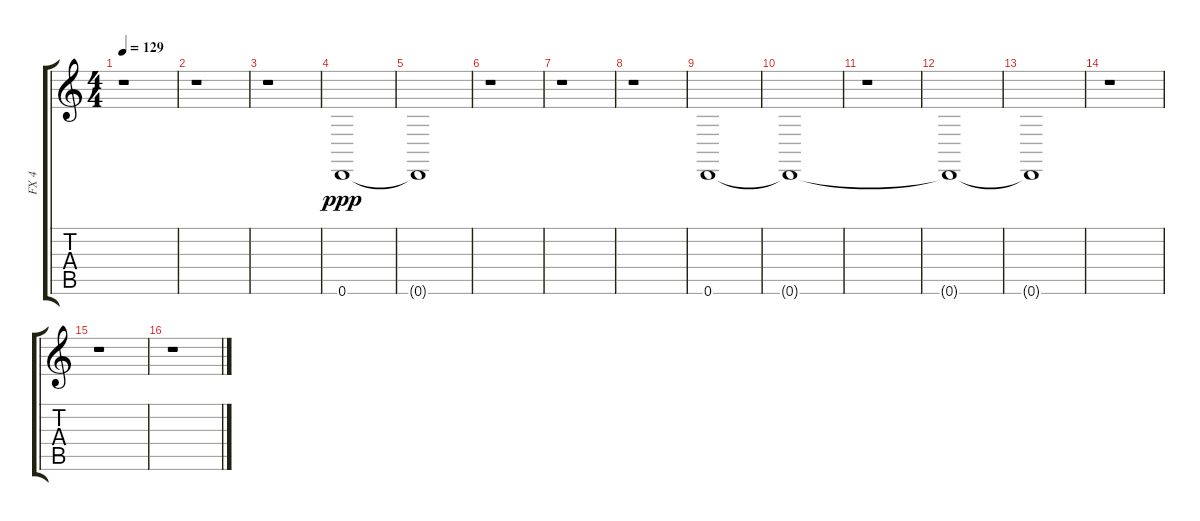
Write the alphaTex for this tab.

\track ("FX 4" "FX 4") {instrument steeldrums}
\staff {score tabs}
\tuning (E4 B3 G3 D3 A2 D2) {hide}
\ts (4 4)
\tempo 129
\clef g2
\ks c
r.1{dy ppp} |
r.1 |
r.1 |
0.6.1 |
0.6{t}.1 |
r.1 |
r.1 |
r.1 |
0.6.1 |
0.6{t}.1 |
r.1 |
0.6{t}.1 |
0.6{t}.1 |
r.1 |
r.1 |
r.1
